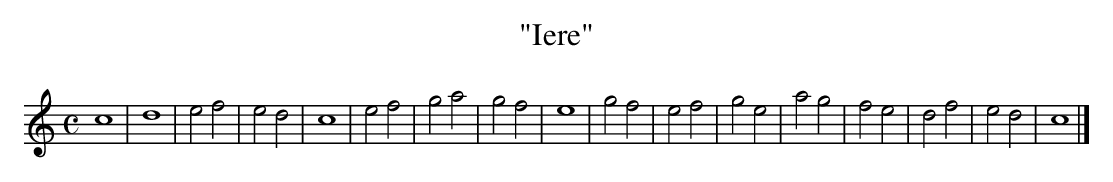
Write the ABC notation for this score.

X:1
T:"Iere"
K:Cmaj
M:C
L:1/4
c4|d4|e2 f2|e2 d2|c4|e2 f2|g2 a2|g2 f2|e4|g2 f2|e2 f2|g2 e2|a2 g2|f2 e2|d2 f2|e2 d2|c4|]
